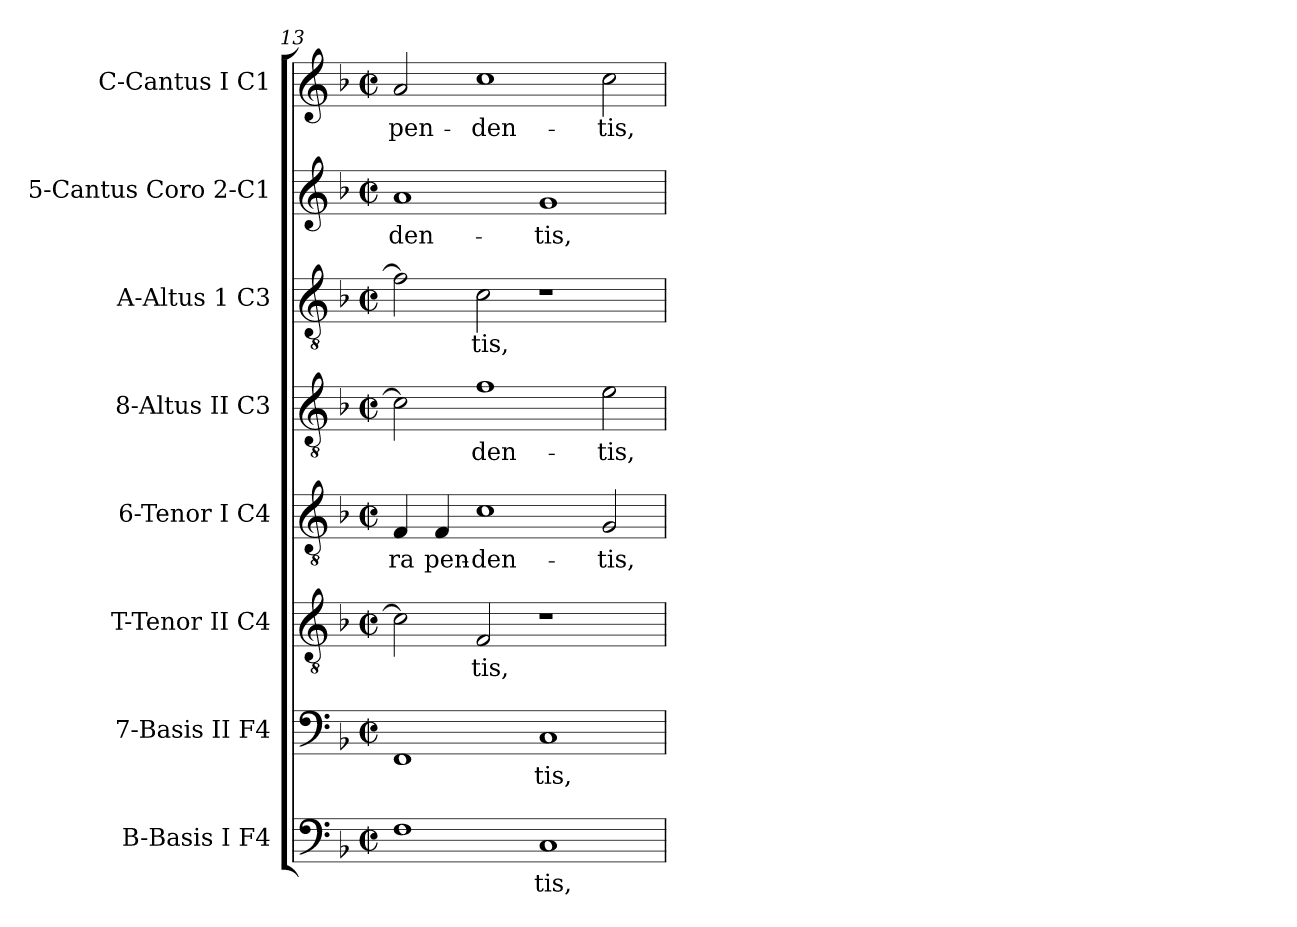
**kern	**text	**kern	**text	**kern	**text	**kern	**text	**kern	**text	**kern	**text	**kern	**text	**kern	**text
*part8	*part8	*part7	*part7	*part6	*part6	*part5	*part5	*part4	*part4	*part3	*part3	*part2	*part2	*part1	*part1
*staff8	*staff8	*staff7	*staff7	*staff6	*staff6	*staff5	*staff5	*staff4	*staff4	*staff3	*staff3	*staff2	*staff2	*staff1	*staff1
*I"B-Basis I  F4	*	*I"7-Basis II  F4	*	*I"T-Tenor II  C4	*	*I"6-Tenor I  C4	*	*I"8-Altus II  C3	*	*I"A-Altus 1  C3	*	*I"5-Cantus  Coro 2-C1	*	*I"C-Cantus I  C1	*
*I'B	*	*	*	*I'T	*	*	*	*	*	*I'A	*	*	*	*I'C	*
*clefF4	*	*clefF4	*	*clefGv2	*	*clefGv2	*	*clefGv2	*	*clefGv2	*	*clefG2	*	*clefG2	*
*k[b-]	*	*k[b-]	*	*k[b-]	*	*k[b-]	*	*k[b-]	*	*k[b-]	*	*k[b-]	*	*k[b-]	*
*F:	*	*F:	*	*F:	*	*F:	*	*F:	*	*F:	*	*F:	*	*F:	*
*M2/2	*	*M2/2	*	*M2/2	*	*M2/2	*	*M2/2	*	*M2/2	*	*M2/2	*	*M2/2	*
*met(c|)	*	*met(c|)	*	*met(c|)	*	*met(c|)	*	*met(c|)	*	*met(c|)	*	*met(c|)	*	*met(c|)	*
=13	=13	=13	=13	=13	=13	=13	=13	=13	=13	=13	=13	=13	=13	=13	=13
!	!LO:LY:b:cj	!	!LO:LY:b:cj	!	!LO:LY:b:cj	!	!LO:LY:b:cj	!	!LO:LY:b:cj	!	!LO:LY:b:cj	!	!LO:LY:b:cj	!	!LO:LY:b:cj
1F	--	1FF	--	2c\]	--	4F/	-ra	2c\]	--	2f\]	--	1a	-den-	2a/	pen-
!	!	!	!	!	!	!	!LO:LY:b:cj	!	!	!	!	!	!	!	!
.	.	.	.	.	.	4F/	pen-	.	.	.	.	.	.	.	.
!	!	!	!	!	!LO:LY:b:cj	!	!LO:LY:b:cj	!	!LO:LY:b:cj	!	!LO:LY:b:cj	!	!	!	!LO:LY:b:cj
.	.	.	.	2F/	-tis,	1c	-den-	1f	-den-	2c\	-tis,	.	.	1cc	-den-
!	!LO:LY:b:cj	!	!LO:LY:b:cj	!	!	!	!	!	!	!	!	!	!LO:LY:b:cj	!	!
1C	-tis,	1C	-tis,	1r	.	.	.	.	.	1r	.	1g	-tis,	.	.
!	!	!	!	!	!	!	!LO:LY:b:cj	!	!LO:LY:b:cj	!	!	!	!	!	!LO:LY:b:cj
.	.	.	.	.	.	2G/	-tis,	2e\	-tis,	.	.	.	.	2cc\	-tis,
=	=	=	=	=	=	=	=	=	=	=	=	=	=	=	=
*-	*-	*-	*-	*-	*-	*-	*-	*-	*-	*-	*-	*-	*-	*-	*-
